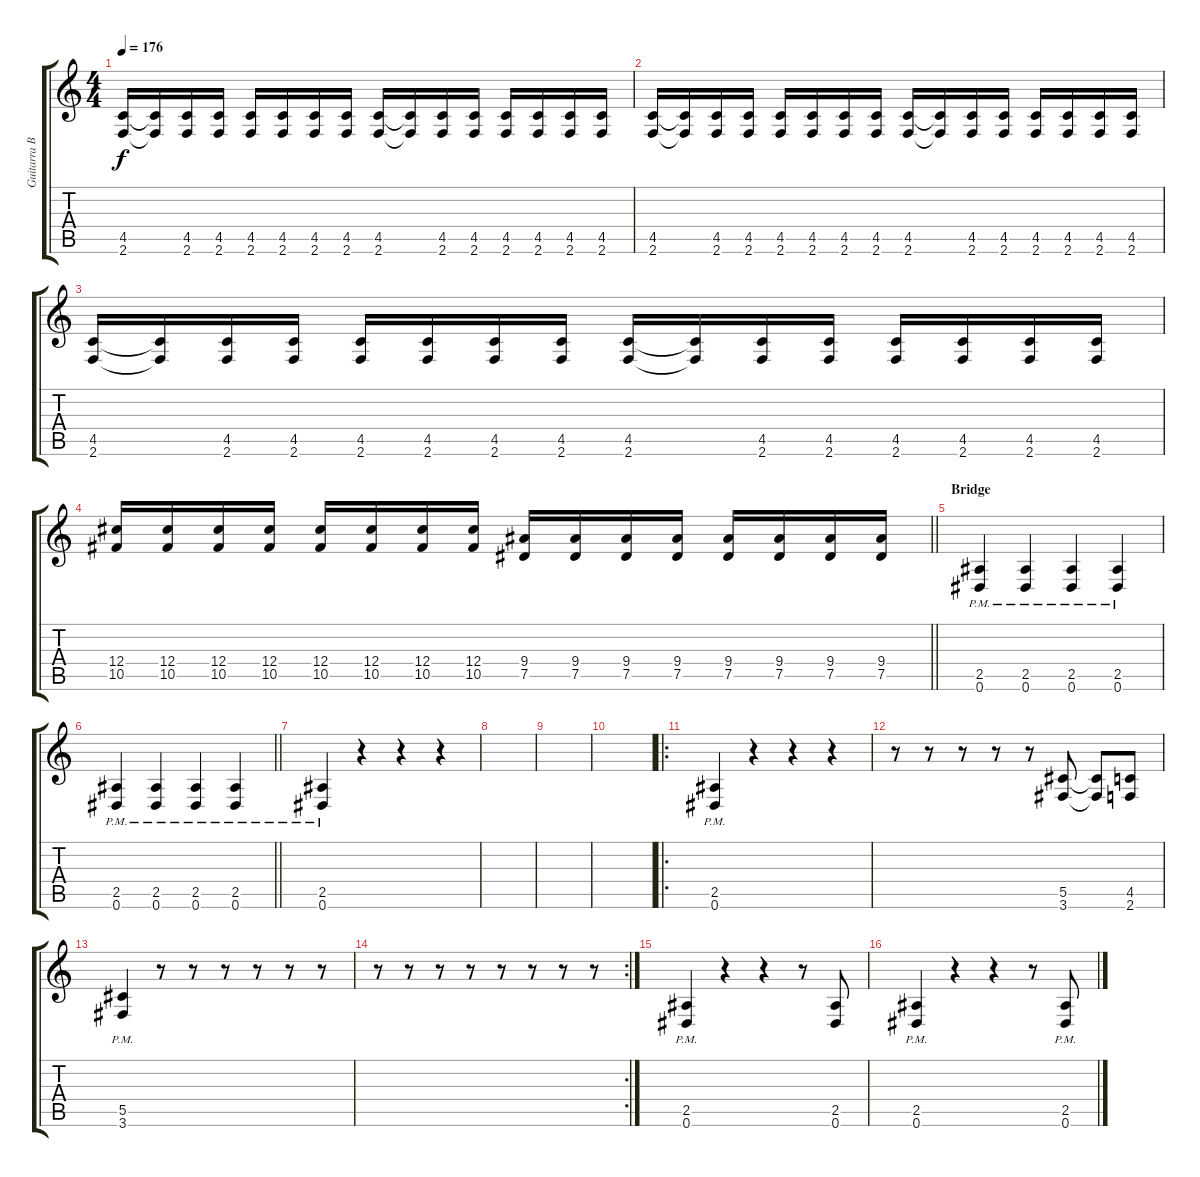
\track ("Guitarra Base" "Guitarra B") {instrument electricguitarjazz}
\staff {score tabs}
\tuning (Eb4 Bb3 Gb3 Db3 Ab2 Eb2) {hide}
\ts (4 4)
\tempo 176
\clef g2
\ks c
(4.5 2.6).16{dy f} (4.5{t} 2.6{t}).16 (4.5 2.6).16 (4.5 2.6).16 (4.5 2.6).16 (4.5 2.6).16 (4.5 2.6).16 (4.5 2.6).16 (4.5 2.6).16 (4.5{t} 2.6{t}).16 (4.5 2.6).16 (4.5 2.6).16 (4.5 2.6).16 (4.5 2.6).16 (4.5 2.6).16 (4.5 2.6).16 |
(4.5 2.6).16 (4.5{t} 2.6{t}).16 (4.5 2.6).16 (4.5 2.6).16 (4.5 2.6).16 (4.5 2.6).16 (4.5 2.6).16 (4.5 2.6).16 (4.5 2.6).16 (4.5{t} 2.6{t}).16 (4.5 2.6).16 (4.5 2.6).16 (4.5 2.6).16 (4.5 2.6).16 (4.5 2.6).16 (4.5 2.6).16 |
(4.5 2.6).16 (4.5{t} 2.6{t}).16 (4.5 2.6).16 (4.5 2.6).16 (4.5 2.6).16 (4.5 2.6).16 (4.5 2.6).16 (4.5 2.6).16 (4.5 2.6).16 (4.5{t} 2.6{t}).16 (4.5 2.6).16 (4.5 2.6).16 (4.5 2.6).16 (4.5 2.6).16 (4.5 2.6).16 (4.5 2.6).16 |
\barLineRight lightlight
(12.4 10.5).16 (12.4 10.5).16 (12.4 10.5).16 (12.4 10.5).16 (12.4 10.5).16 (12.4 10.5).16 (12.4 10.5).16 (12.4 10.5).16 (9.4 7.5).16 (9.4 7.5).16 (9.4 7.5).16 (9.4 7.5).16 (9.4 7.5).16 (9.4 7.5).16 (9.4 7.5).16 (9.4 7.5).16 |
\section ("" "Bridge")
(2.5{pm} 0.6{pm}).4 (2.5{pm} 0.6{pm}).4 (2.5{pm} 0.6{pm}).4 (2.5{pm} 0.6{pm}).4 |
\barLineRight lightlight
(2.5{pm} 0.6{pm}).4 (2.5{pm} 0.6{pm}).4 (2.5{pm} 0.6{pm}).4 (2.5{pm} 0.6{pm}).4 |
(2.5{pm} 0.6{pm}).4 r.4 r.4 r.4 |
|
|
|
\ro
(2.5{pm} 0.6{pm}).4 r.4 r.4 r.4 |
r.8 r.8 r.8 r.8 r.8 (5.5 3.6).8 (5.5{t} 3.6{t}).8 (4.5 2.6).8 |
(5.5{pm} 3.6{pm}).4 r.8 r.8 r.8 r.8 r.8 r.8 |
\rc 2
r.8 r.8 r.8 r.8 r.8 r.8 r.8 r.8 |
(2.5{pm} 0.6{pm}).4 r.4 r.4 r.8 (2.5 0.6).8 |
(2.5{pm} 0.6{pm}).4 r.4 r.4 r.8 (2.5{pm} 0.6{pm}).8
